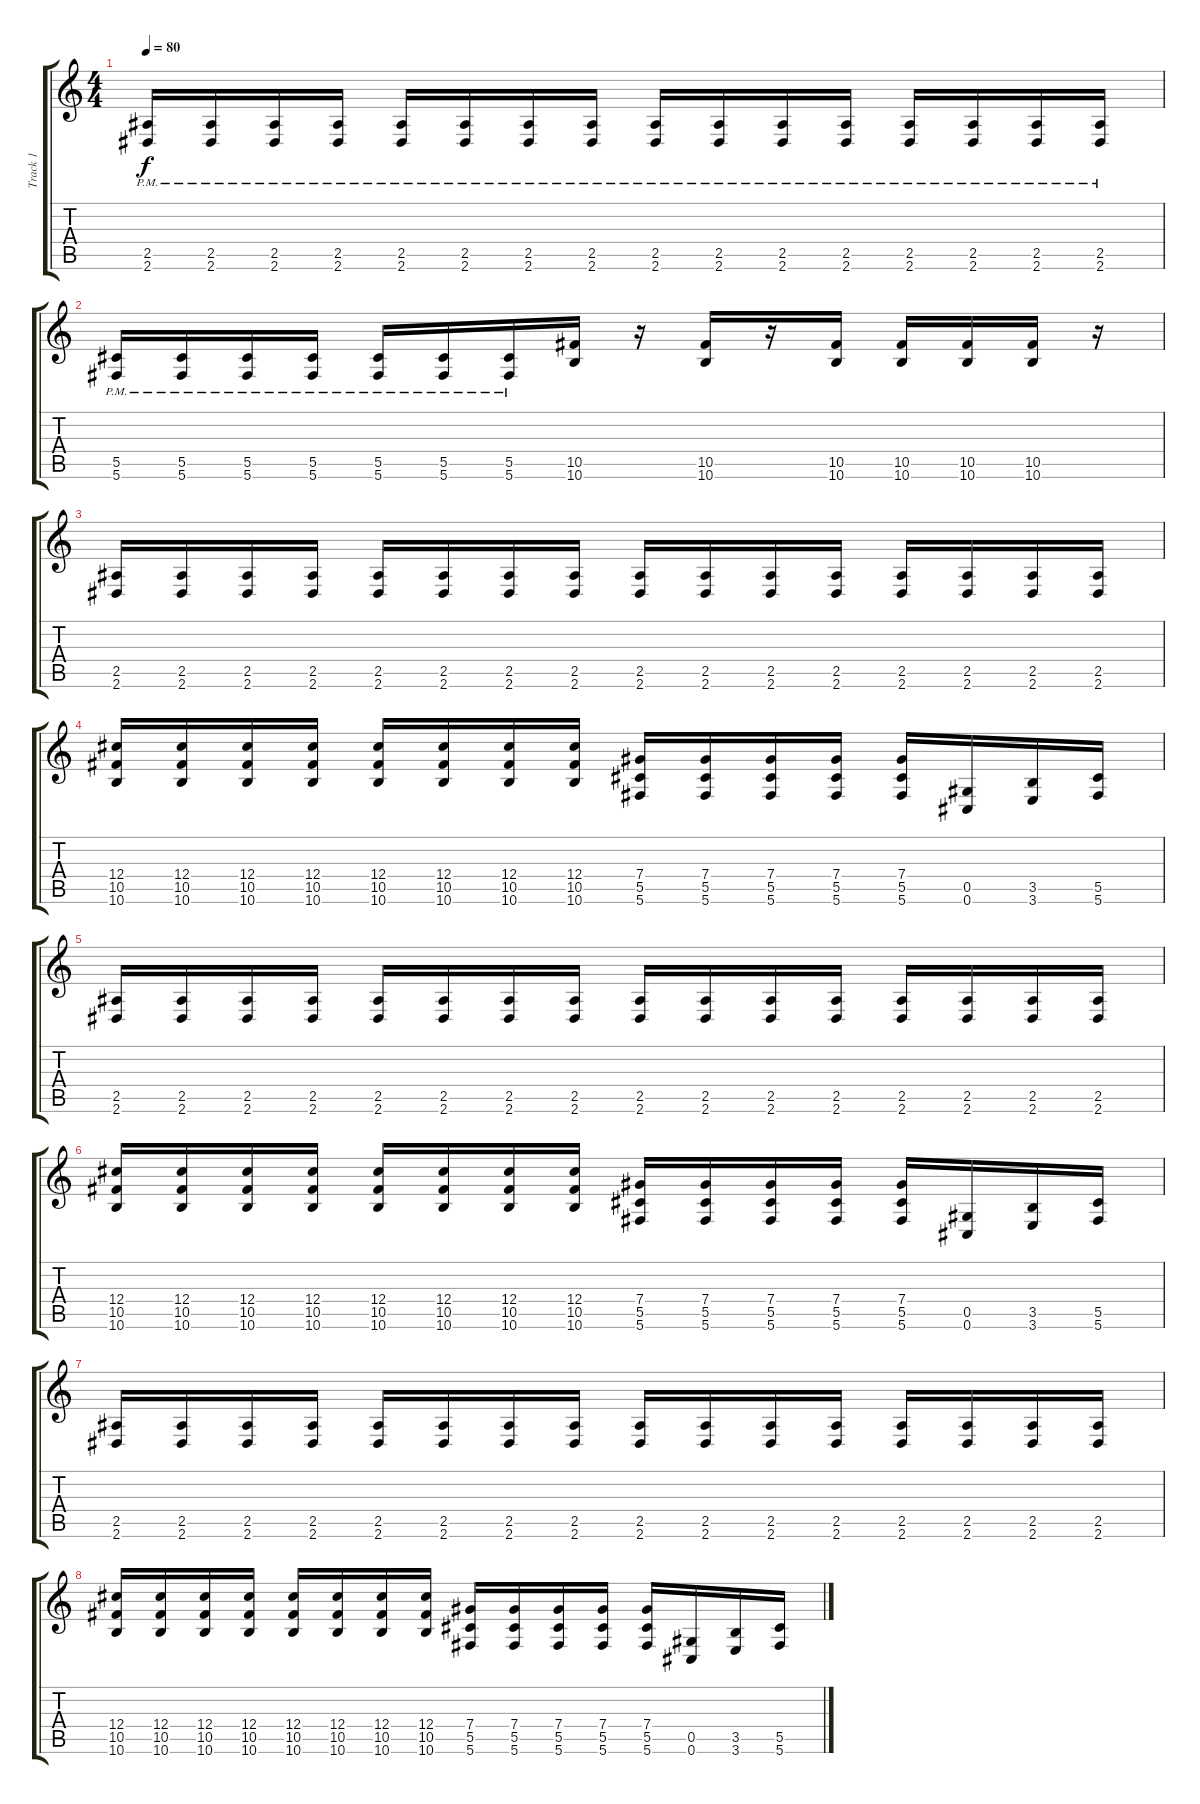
\track ("Track 1" "Track 1") {instrument distortionguitar}
\staff {score tabs}
\tuning (Eb4 Bb3 Gb3 Db3 Ab2 Db2) {hide}
\ts (4 4)
\tempo 80
\clef g2
\ks c
(2.5{pm} 2.6{pm}).16{dy f} (2.5{pm} 2.6{pm}).16 (2.5{pm} 2.6{pm}).16 (2.5{pm} 2.6{pm}).16 (2.5{pm} 2.6{pm}).16 (2.5{pm} 2.6{pm}).16 (2.5{pm} 2.6{pm}).16 (2.5{pm} 2.6{pm}).16 (2.5{pm} 2.6{pm}).16 (2.5{pm} 2.6{pm}).16 (2.5{pm} 2.6{pm}).16 (2.5{pm} 2.6{pm}).16 (2.5{pm} 2.6{pm}).16 (2.5{pm} 2.6{pm}).16 (2.5{pm} 2.6{pm}).16 (2.5{pm} 2.6{pm}).16 |
(5.5{pm} 5.6{pm}).16 (5.5{pm} 5.6{pm}).16 (5.5{pm} 5.6{pm}).16 (5.5{pm} 5.6{pm}).16 (5.5{pm} 5.6{pm}).16 (5.5{pm} 5.6{pm}).16 (5.5{pm} 5.6{pm}).16 (10.5 10.6).16 r.16 (10.5 10.6).16 r.16 (10.5 10.6).16 (10.5 10.6).16 (10.5 10.6).16 (10.5 10.6).16 r.16 |
(2.5 2.6).16 (2.5 2.6).16 (2.5 2.6).16 (2.5 2.6).16 (2.5 2.6).16 (2.5 2.6).16 (2.5 2.6).16 (2.5 2.6).16 (2.5 2.6).16 (2.5 2.6).16 (2.5 2.6).16 (2.5 2.6).16 (2.5 2.6).16 (2.5 2.6).16 (2.5 2.6).16 (2.5 2.6).16 |
(12.4 10.5 10.6).16 (12.4 10.5 10.6).16 (12.4 10.5 10.6).16 (12.4 10.5 10.6).16 (12.4 10.5 10.6).16 (12.4 10.5 10.6).16 (12.4 10.5 10.6).16 (12.4 10.5 10.6).16 (7.4 5.5 5.6).16 (7.4 5.5 5.6).16 (7.4 5.5 5.6).16 (7.4 5.5 5.6).16 (7.4 5.5 5.6).16 (0.5 0.6).16 (3.5 3.6).16 (5.5 5.6).16 |
(2.5 2.6).16 (2.5 2.6).16 (2.5 2.6).16 (2.5 2.6).16 (2.5 2.6).16 (2.5 2.6).16 (2.5 2.6).16 (2.5 2.6).16 (2.5 2.6).16 (2.5 2.6).16 (2.5 2.6).16 (2.5 2.6).16 (2.5 2.6).16 (2.5 2.6).16 (2.5 2.6).16 (2.5 2.6).16 |
(12.4 10.5 10.6).16 (12.4 10.5 10.6).16 (12.4 10.5 10.6).16 (12.4 10.5 10.6).16 (12.4 10.5 10.6).16 (12.4 10.5 10.6).16 (12.4 10.5 10.6).16 (12.4 10.5 10.6).16 (7.4 5.5 5.6).16 (7.4 5.5 5.6).16 (7.4 5.5 5.6).16 (7.4 5.5 5.6).16 (7.4 5.5 5.6).16 (0.5 0.6).16 (3.5 3.6).16 (5.5 5.6).16 |
(2.5 2.6).16 (2.5 2.6).16 (2.5 2.6).16 (2.5 2.6).16 (2.5 2.6).16 (2.5 2.6).16 (2.5 2.6).16 (2.5 2.6).16 (2.5 2.6).16 (2.5 2.6).16 (2.5 2.6).16 (2.5 2.6).16 (2.5 2.6).16 (2.5 2.6).16 (2.5 2.6).16 (2.5 2.6).16 |
(12.4 10.5 10.6).16 (12.4 10.5 10.6).16 (12.4 10.5 10.6).16 (12.4 10.5 10.6).16 (12.4 10.5 10.6).16 (12.4 10.5 10.6).16 (12.4 10.5 10.6).16 (12.4 10.5 10.6).16 (7.4 5.5 5.6).16 (7.4 5.5 5.6).16 (7.4 5.5 5.6).16 (7.4 5.5 5.6).16 (7.4 5.5 5.6).16 (0.5 0.6).16 (3.5 3.6).16 (5.5 5.6).16
